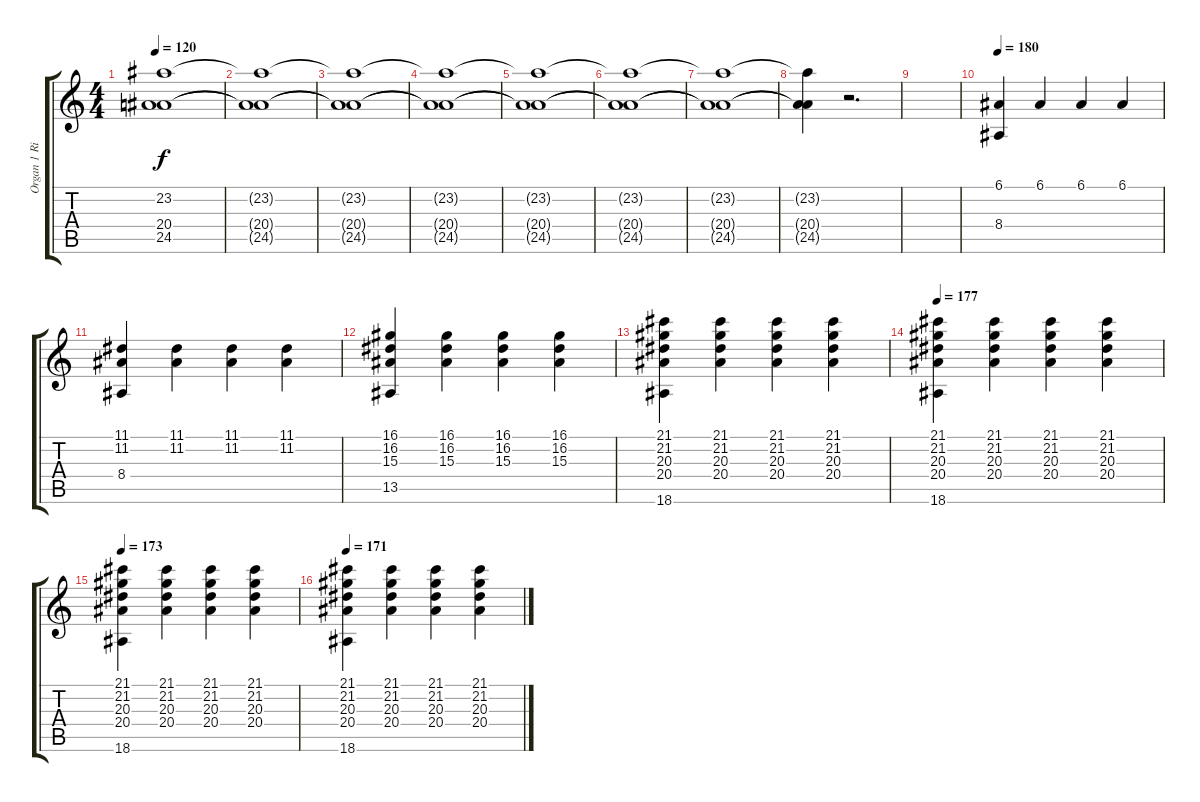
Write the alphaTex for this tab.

\track ("Organ 1 Right (Emerson)" "Organ 1 Ri") {instrument rockorgan}
\staff {score tabs}
\tuning (E4 B3 G3 D3 A2 E2) {hide}
\ts (4 4)
\tempo 120
\clef g2
\ks c
(23.2{t} 20.4{t} 24.5{t}).1{dy f} |
(23.2{t} 20.4{t} 24.5{t}).1 |
(23.2{t} 20.4{t} 24.5{t}).1 |
(23.2{t} 20.4{t} 24.5{t}).1 |
(23.2{t} 20.4{t} 24.5{t}).1 |
(23.2{t} 20.4{t} 24.5{t}).1 |
(23.2{t} 20.4{t} 24.5{t}).1 |
(23.2{t} 20.4{t} 24.5{t}).4 r.2{d} |
|
\tempo 180
(6.1 8.4).4 6.1.4 6.1.4 6.1.4 |
(11.1 11.2 8.4).4 (11.1 11.2).4 (11.1 11.2).4 (11.1 11.2).4 |
(16.1 16.2 15.3 13.5).4 (16.1 16.2 15.3).4 (16.1 16.2 15.3).4 (16.1 16.2 15.3).4 |
(21.1 21.2 20.3 20.4 18.6).4 (21.1 21.2 20.3 20.4).4 (21.1 21.2 20.3 20.4).4 (21.1 21.2 20.3 20.4).4 |
\tempo 177
(21.1 21.2 20.3 20.4 18.6).4 (21.1 21.2 20.3 20.4).4 (21.1 21.2 20.3 20.4).4 (21.1 21.2 20.3 20.4).4 |
\tempo 173
(21.1 21.2 20.3 20.4 18.6).4 (21.1 21.2 20.3 20.4).4 (21.1 21.2 20.3 20.4).4 (21.1 21.2 20.3 20.4).4 |
\tempo 171
(21.1 21.2 20.3 20.4 18.6).4 (21.1 21.2 20.3 20.4).4 (21.1 21.2 20.3 20.4).4 (21.1 21.2 20.3 20.4).4
